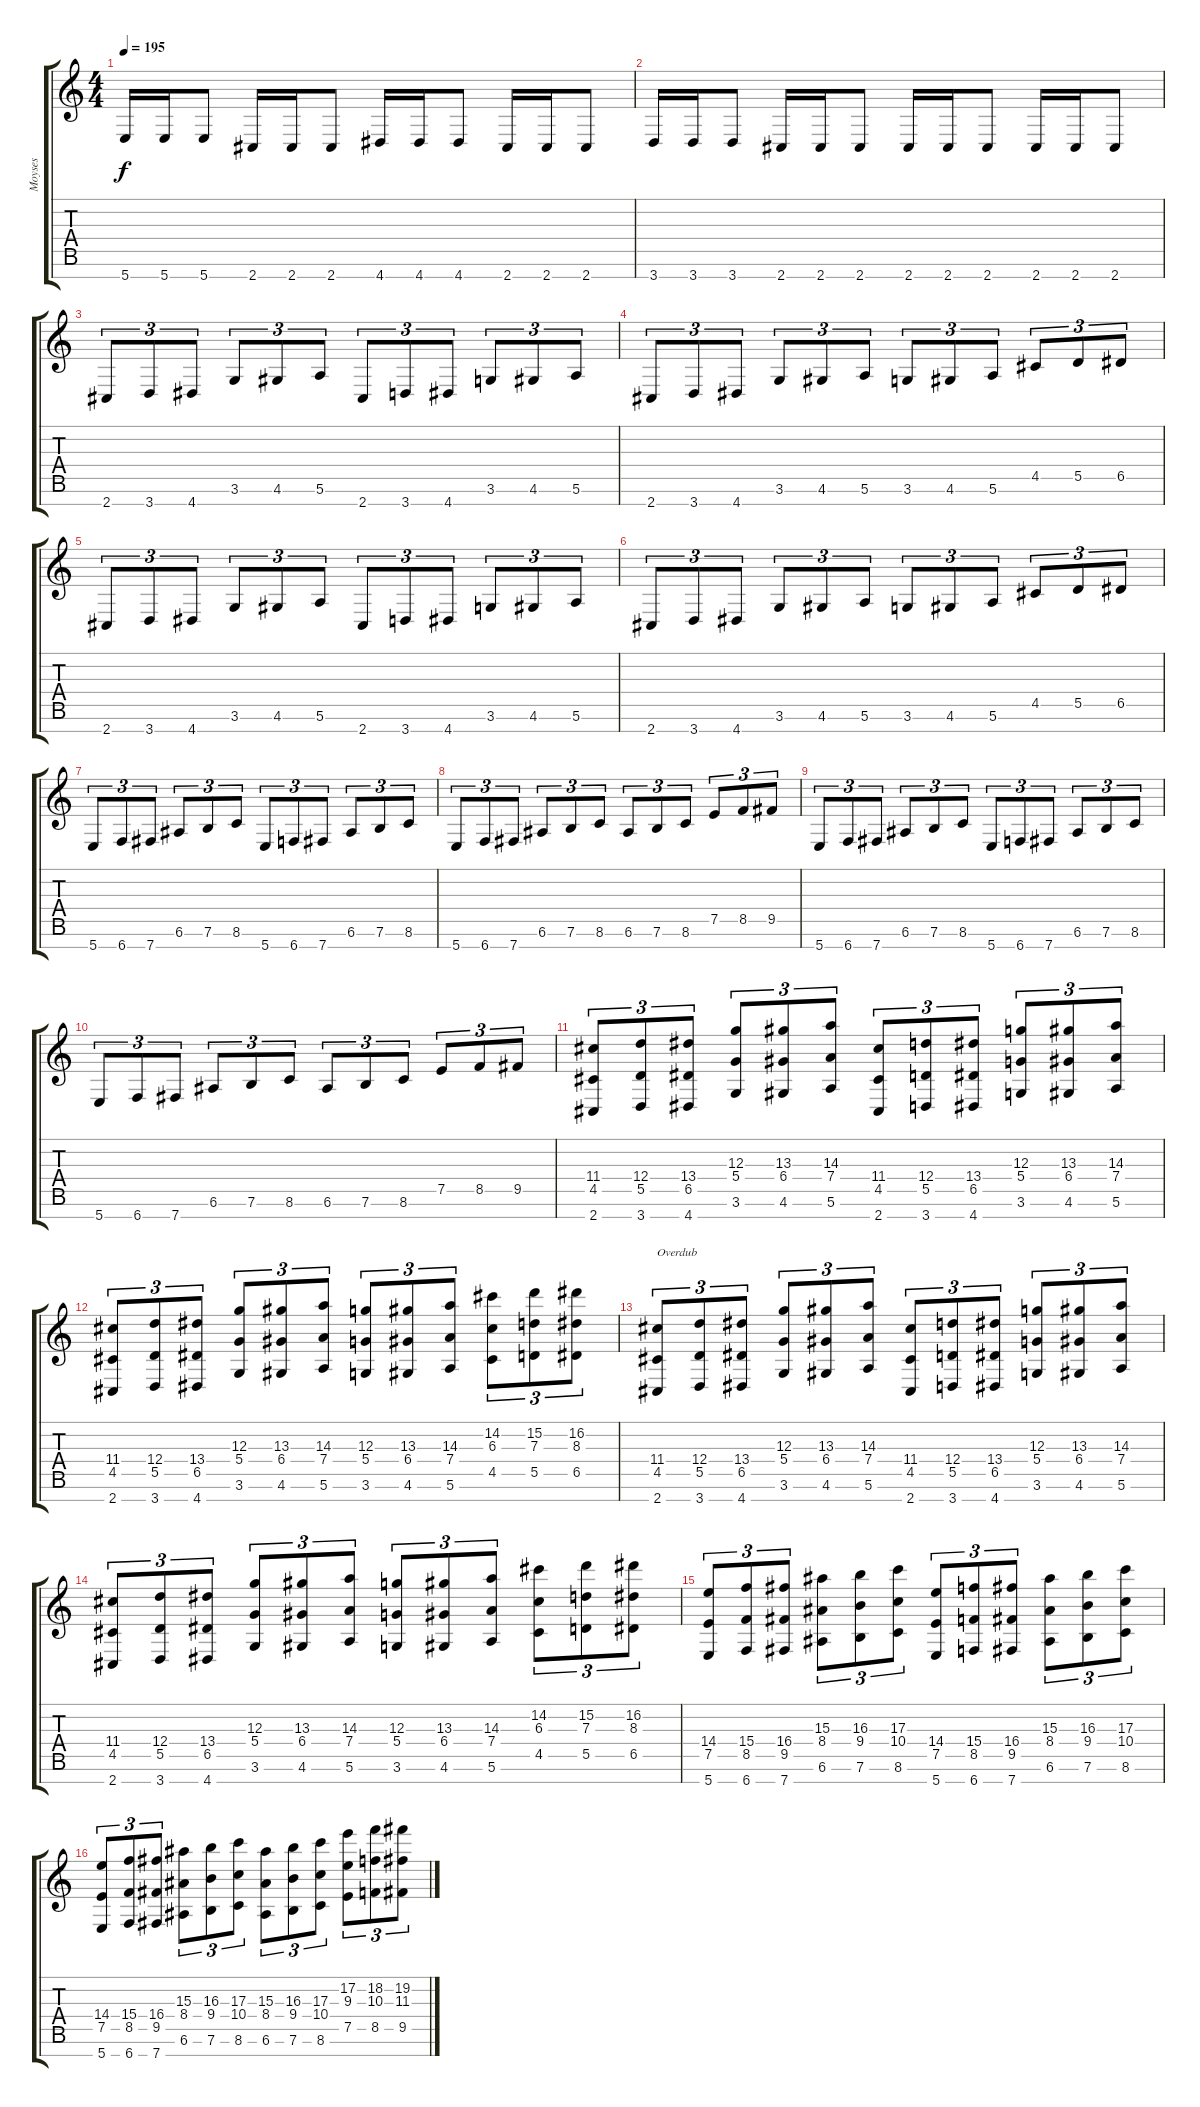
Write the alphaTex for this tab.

\track ("Moyses" "Moyses") {instrument distortionguitar}
\staff {score tabs}
\tuning (E4 B3 G3 D3 A2 E2 B1) {hide}
\ts (4 4)
\tempo 195
\clef g2
\ks c
5.7.16{dy f} 5.7.16 5.7.8 2.7.16 2.7.16 2.7.8 4.7.16 4.7.16 4.7.8 2.7.16 2.7.16 2.7.8 |
3.7.16 3.7.16 3.7.8 2.7.16 2.7.16 2.7.8 2.7.16 2.7.16 2.7.8 2.7.16 2.7.16 2.7.8 |
2.7.8{tu (3 2)} 3.7.8{tu (3 2)} 4.7.8{tu (3 2)} 3.6.8{tu (3 2)} 4.6.8{tu (3 2)} 5.6.8{tu (3 2)} 2.7.8{tu (3 2)} 3.7.8{tu (3 2)} 4.7.8{tu (3 2)} 3.6.8{tu (3 2)} 4.6.8{tu (3 2)} 5.6.8{tu (3 2)} |
2.7.8{tu (3 2)} 3.7.8{tu (3 2)} 4.7.8{tu (3 2)} 3.6.8{tu (3 2)} 4.6.8{tu (3 2)} 5.6.8{tu (3 2)} 3.6.8{tu (3 2)} 4.6.8{tu (3 2)} 5.6.8{tu (3 2)} 4.5.8{tu (3 2)} 5.5.8{tu (3 2)} 6.5.8{tu (3 2)} |
2.7.8{tu (3 2)} 3.7.8{tu (3 2)} 4.7.8{tu (3 2)} 3.6.8{tu (3 2)} 4.6.8{tu (3 2)} 5.6.8{tu (3 2)} 2.7.8{tu (3 2)} 3.7.8{tu (3 2)} 4.7.8{tu (3 2)} 3.6.8{tu (3 2)} 4.6.8{tu (3 2)} 5.6.8{tu (3 2)} |
2.7.8{tu (3 2)} 3.7.8{tu (3 2)} 4.7.8{tu (3 2)} 3.6.8{tu (3 2)} 4.6.8{tu (3 2)} 5.6.8{tu (3 2)} 3.6.8{tu (3 2)} 4.6.8{tu (3 2)} 5.6.8{tu (3 2)} 4.5.8{tu (3 2)} 5.5.8{tu (3 2)} 6.5.8{tu (3 2)} |
5.7.8{tu (3 2)} 6.7.8{tu (3 2)} 7.7.8{tu (3 2)} 6.6.8{tu (3 2)} 7.6.8{tu (3 2)} 8.6.8{tu (3 2)} 5.7.8{tu (3 2)} 6.7.8{tu (3 2)} 7.7.8{tu (3 2)} 6.6.8{tu (3 2)} 7.6.8{tu (3 2)} 8.6.8{tu (3 2)} |
5.7.8{tu (3 2)} 6.7.8{tu (3 2)} 7.7.8{tu (3 2)} 6.6.8{tu (3 2)} 7.6.8{tu (3 2)} 8.6.8{tu (3 2)} 6.6.8{tu (3 2)} 7.6.8{tu (3 2)} 8.6.8{tu (3 2)} 7.5.8{tu (3 2)} 8.5.8{tu (3 2)} 9.5.8{tu (3 2)} |
5.7.8{tu (3 2)} 6.7.8{tu (3 2)} 7.7.8{tu (3 2)} 6.6.8{tu (3 2)} 7.6.8{tu (3 2)} 8.6.8{tu (3 2)} 5.7.8{tu (3 2)} 6.7.8{tu (3 2)} 7.7.8{tu (3 2)} 6.6.8{tu (3 2)} 7.6.8{tu (3 2)} 8.6.8{tu (3 2)} |
5.7.8{tu (3 2)} 6.7.8{tu (3 2)} 7.7.8{tu (3 2)} 6.6.8{tu (3 2)} 7.6.8{tu (3 2)} 8.6.8{tu (3 2)} 6.6.8{tu (3 2)} 7.6.8{tu (3 2)} 8.6.8{tu (3 2)} 7.5.8{tu (3 2)} 8.5.8{tu (3 2)} 9.5.8{tu (3 2)} |
(11.4 4.5 2.7).8{tu (3 2)} (12.4 5.5 3.7).8{tu (3 2)} (13.4 6.5 4.7).8{tu (3 2)} (12.3 5.4 3.6).8{tu (3 2)} (13.3 6.4 4.6).8{tu (3 2)} (14.3 7.4 5.6).8{tu (3 2)} (11.4 4.5 2.7).8{tu (3 2)} (12.4 5.5 3.7).8{tu (3 2)} (13.4 6.5 4.7).8{tu (3 2)} (12.3 5.4 3.6).8{tu (3 2)} (13.3 6.4 4.6).8{tu (3 2)} (14.3 7.4 5.6).8{tu (3 2)} |
(11.4 4.5 2.7).8{tu (3 2)} (12.4 5.5 3.7).8{tu (3 2)} (13.4 6.5 4.7).8{tu (3 2)} (12.3 5.4 3.6).8{tu (3 2)} (13.3 6.4 4.6).8{tu (3 2)} (14.3 7.4 5.6).8{tu (3 2)} (12.3 5.4 3.6).8{tu (3 2)} (13.3 6.4 4.6).8{tu (3 2)} (14.3 7.4 5.6).8{tu (3 2)} (14.2 6.3 4.5).8{tu (3 2)} (15.2 7.3 5.5).8{tu (3 2)} (16.2 8.3 6.5).8{tu (3 2)} |
(11.4 4.5 2.7).8{tu (3 2) txt "Overdub"} (12.4 5.5 3.7).8{tu (3 2)} (13.4 6.5 4.7).8{tu (3 2)} (12.3 5.4 3.6).8{tu (3 2)} (13.3 6.4 4.6).8{tu (3 2)} (14.3 7.4 5.6).8{tu (3 2)} (11.4 4.5 2.7).8{tu (3 2)} (12.4 5.5 3.7).8{tu (3 2)} (13.4 6.5 4.7).8{tu (3 2)} (12.3 5.4 3.6).8{tu (3 2)} (13.3 6.4 4.6).8{tu (3 2)} (14.3 7.4 5.6).8{tu (3 2)} |
(11.4 4.5 2.7).8{tu (3 2)} (12.4 5.5 3.7).8{tu (3 2)} (13.4 6.5 4.7).8{tu (3 2)} (12.3 5.4 3.6).8{tu (3 2)} (13.3 6.4 4.6).8{tu (3 2)} (14.3 7.4 5.6).8{tu (3 2)} (12.3 5.4 3.6).8{tu (3 2)} (13.3 6.4 4.6).8{tu (3 2)} (14.3 7.4 5.6).8{tu (3 2)} (14.2 6.3 4.5).8{tu (3 2)} (15.2 7.3 5.5).8{tu (3 2)} (16.2 8.3 6.5).8{tu (3 2)} |
(14.4 7.5 5.7).8{tu (3 2)} (15.4 8.5 6.7).8{tu (3 2)} (16.4 9.5 7.7).8{tu (3 2)} (15.3 8.4 6.6).8{tu (3 2)} (16.3 9.4 7.6).8{tu (3 2)} (17.3 10.4 8.6).8{tu (3 2)} (14.4 7.5 5.7).8{tu (3 2)} (15.4 8.5 6.7).8{tu (3 2)} (16.4 9.5 7.7).8{tu (3 2)} (15.3 8.4 6.6).8{tu (3 2)} (16.3 9.4 7.6).8{tu (3 2)} (17.3 10.4 8.6).8{tu (3 2)} |
(14.4 7.5 5.7).8{tu (3 2)} (15.4 8.5 6.7).8{tu (3 2)} (16.4 9.5 7.7).8{tu (3 2)} (15.3 8.4 6.6).8{tu (3 2)} (16.3 9.4 7.6).8{tu (3 2)} (17.3 10.4 8.6).8{tu (3 2)} (15.3 8.4 6.6).8{tu (3 2)} (16.3 9.4 7.6).8{tu (3 2)} (17.3 10.4 8.6).8{tu (3 2)} (17.2 9.3 7.5).8{tu (3 2)} (18.2 10.3 8.5).8{tu (3 2)} (19.2 11.3 9.5).8{tu (3 2)}
